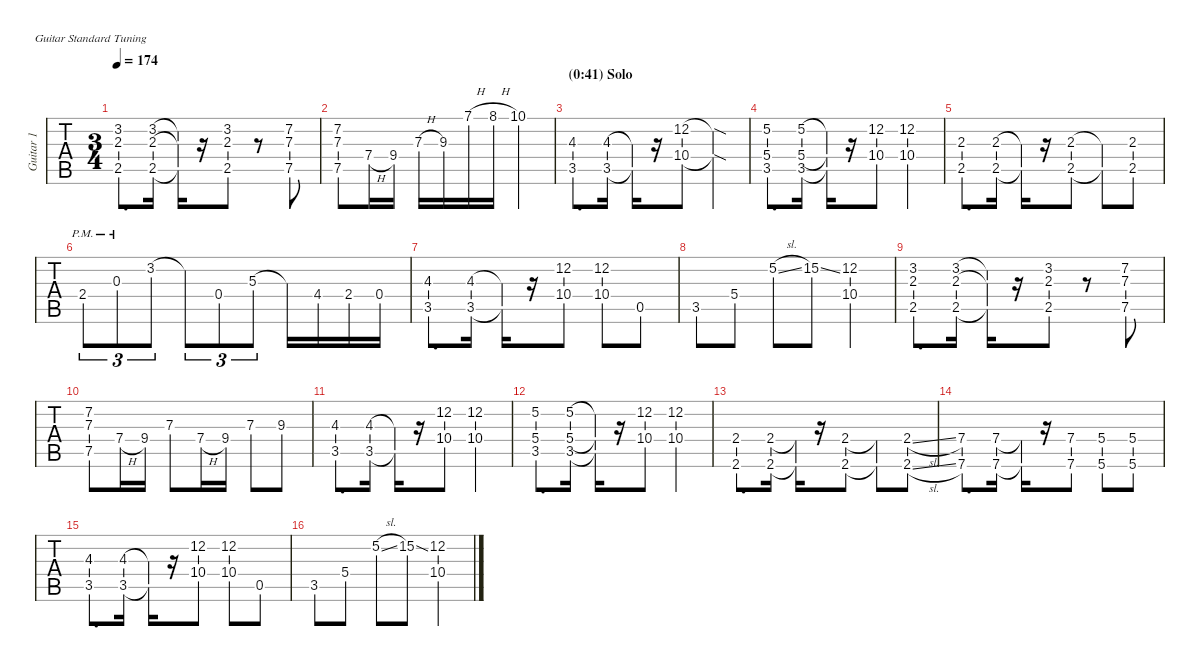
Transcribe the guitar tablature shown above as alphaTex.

\defaultSystemsLayout 4
\hideDynamics
\bracketExtendMode nobrackets
\multiTrackTrackNamePolicy allsystems
\firstSystemTrackNameMode fullname
\otherSystemsTrackNameMode fullname
\otherSystemsTrackNameOrientation horizontal
\track ("Guitar 1" "Guitar 1") {instrument distortionguitar}
\staff {tabs}
\tuning (E4 B3 G3 D3 A2 E2)
\ts (3 4)
\scale
0.985268
\tempo 174
\accidentals auto
\clef g2
\ottava regular
\simile none
\ks c
(2.3 2.5 3.2).8{d dy mf} (2.3 2.5 3.2).16 (2.3{t} 2.5{t} 3.2{t}).16 r.16 (2.3 2.5 3.2).8 r.8 (7.2{acc #} 7.3 7.5).8 |
\scale
0.97928 (7.2{acc #} 7.3 7.5).8 7.4{h}.16 9.4.16 7.3{h}.16 9.3.16 7.1{h}.16 8.1{h}.16 10.1{st}.4 |
\section ("" "(0:41) Solo")
\scale
1.00909 (4.3 3.5).8{d} (4.3 3.5).16 (4.3{t} 3.5{t}).16 r.16 (12.2 10.4).8 (12.2{sod t} 10.4{sod t}).4 |
\scale
0.991453 (5.4 3.5 5.2).8{d} (5.4 3.5 5.2).16 (5.4{t} 3.5{t} 5.2{t}).16 r.16 (12.2 10.4).8 (12.2 10.4).4 |
\scale
0.999452 (2.3 2.5).8{d} (2.3 2.5).16 (2.3{t} 2.5{t}).16 r.16 (2.3 2.5).8 (2.3{t} 2.5{t}).8 (2.3 2.5).8 |
\scale
1.00745 2.4{pm}.8{tu (3 2)} 0.3{pm}.8{tu (3 2)} 3.2.8{tu (3 2)} 3.2{t}.8{tu (3 2)} 0.4.8{tu (3 2)} 5.3.8{tu (3 2)} 5.3{t}.16 4.4{acc #}.16 2.4.16 0.4.16 |
\scale
1.0011 (4.3 3.5).8{d} (4.3 3.5).16 (4.3{t} 3.5{t}).16 r.16 (12.2 10.4).8 (12.2 10.4).8 0.5.8 |
\scale
0.991453 3.5.8 5.4.8 5.2{sl}.8 15.2{ss}.8 (12.2 10.4).4 |
\scale
1.05843 (2.3 2.5 3.2).8{d} (2.3 2.5 3.2).16 (2.3{t} 2.5{t} 3.2{t}).16 r.16 (2.3 2.5 3.2).8 r.8 (7.2{acc #} 7.3 7.5).8 |
\scale
0.983771 (7.2{acc #} 7.3 7.5).8 7.4{h}.16 9.4.16 7.3.8 7.4{h}.16 9.4.16 7.3.8 9.3.8 |
\scale
0.979365 (4.3 3.5).8{d} (4.3 3.5).16 (4.3{t} 3.5{t}).16 r.16 (12.2 10.4).8 (12.2 10.4).4 |
\scale
0.978438 (5.4 3.5 5.2).8{d} (5.4 3.5 5.2).16 (5.4{t} 3.5{t} 5.2{t}).16 r.16 (12.2 10.4).8 (12.2 10.4).4 |
\scale
1.05497 (2.4 2.6{acc #}).8{d} (2.4 2.6{acc #}).16 (2.4{t} 2.6{t acc #}).16 r.16 (2.4 2.6{acc #}).8 (2.4{t} 2.6{t acc #}).8 (2.4{sl} 2.6{sl acc #}).8 |
\scale
0.990984 (7.4 7.6).8{d} (7.4 7.6).16 (7.4{t} 7.6{t}).16 r.16 (7.4 7.6).8 (5.4 5.6).8 (5.4 5.6).8 |
\scale
0.977568 (4.3 3.5).8{d} (4.3 3.5).16 (4.3{t} 3.5{t}).16 r.16 (12.2 10.4).8 (12.2 10.4).8 0.5.8 |
\scale
0.976475 3.5.8 5.4.8 5.2{sl}.8 15.2{ss}.8 (12.2 10.4).4
